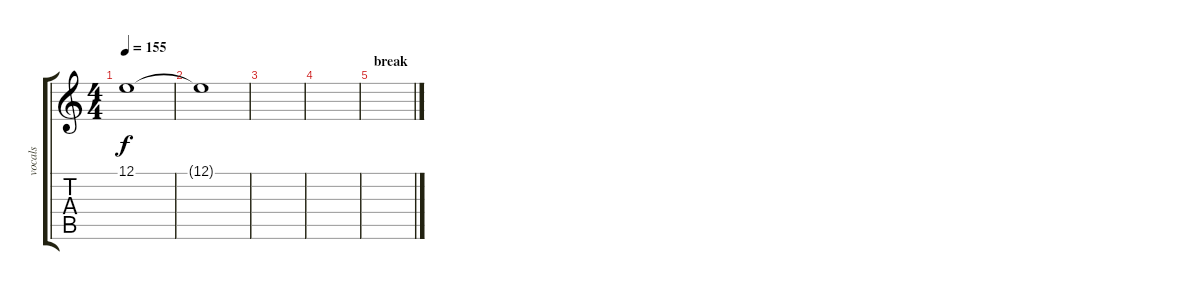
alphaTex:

\track ("vocals" "vocals") {instrument pad4choir}
\staff {score tabs}
\tuning (E4 B3 G3 D3 A2 E2) {hide}
\ts (4 4)
\tempo 155
\clef g2
\ks c
12.1.1{dy f} |
12.1{t}.1 |
|
|
\section ("" "break")
